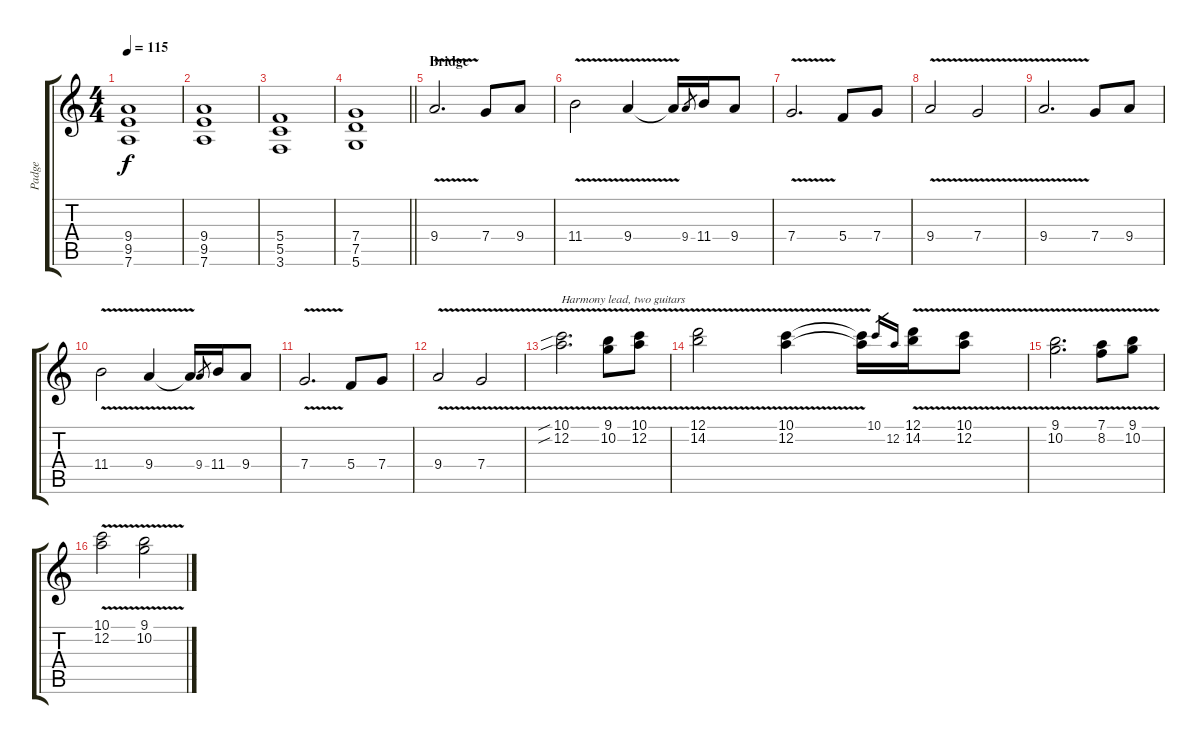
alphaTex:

\track ("Padge" "Padge") {instrument distortionguitar}
\staff {score tabs}
\tuning (D4 A3 F3 C3 G2 D2) {hide}
\ts (4 4)
\tempo 115
\clef g2
\ks c
(9.4 9.5 7.6).1{dy f} |
(9.4 9.5 7.6).1 |
(5.4 5.5 3.6).1 |
\barLineRight lightlight
(7.4 7.5 5.6).1 |
\section ("" "Bridge")
9.4{v}.2{d volume 16 balance 8} 7.4.8 9.4.8 |
11.4{v}.2 9.4{v}.4 9.4{t}.16 9.4.8{gr} 11.4.16 9.4.8 |
7.4{v}.2{d} 5.4.8 7.4.8 |
9.4{v}.2 7.4{v}.2 |
9.4{v}.2{d} 7.4.8 9.4.8 |
11.4{v}.2 9.4{v}.4 9.4{t}.16 9.4.8{gr} 11.4.16 9.4.8 |
7.4{v}.2{d} 5.4.8 7.4.8 |
9.4{v}.2 7.4{v}.2 |
(10.1{v sib} 12.2{v sib}).2{d txt "Harmony lead, two guitars"} (9.1{v} 10.2{v}).8 (10.1{v} 12.2{v}).8 |
(12.1{v} 14.2{v}).2 (10.1{v} 12.2{v}).4 (10.1{t} 12.2{t}).16 10.1.16{gr} 12.2.16{gr} (12.1{v} 14.2{v}).16 (10.1{v} 12.2{v}).8 |
(9.1 10.2{v}).2{d} (7.1 8.2{v}).8 (9.1 10.2{v}).8 |
(10.1 12.2{v}).2 (9.1 10.2{v}).2
